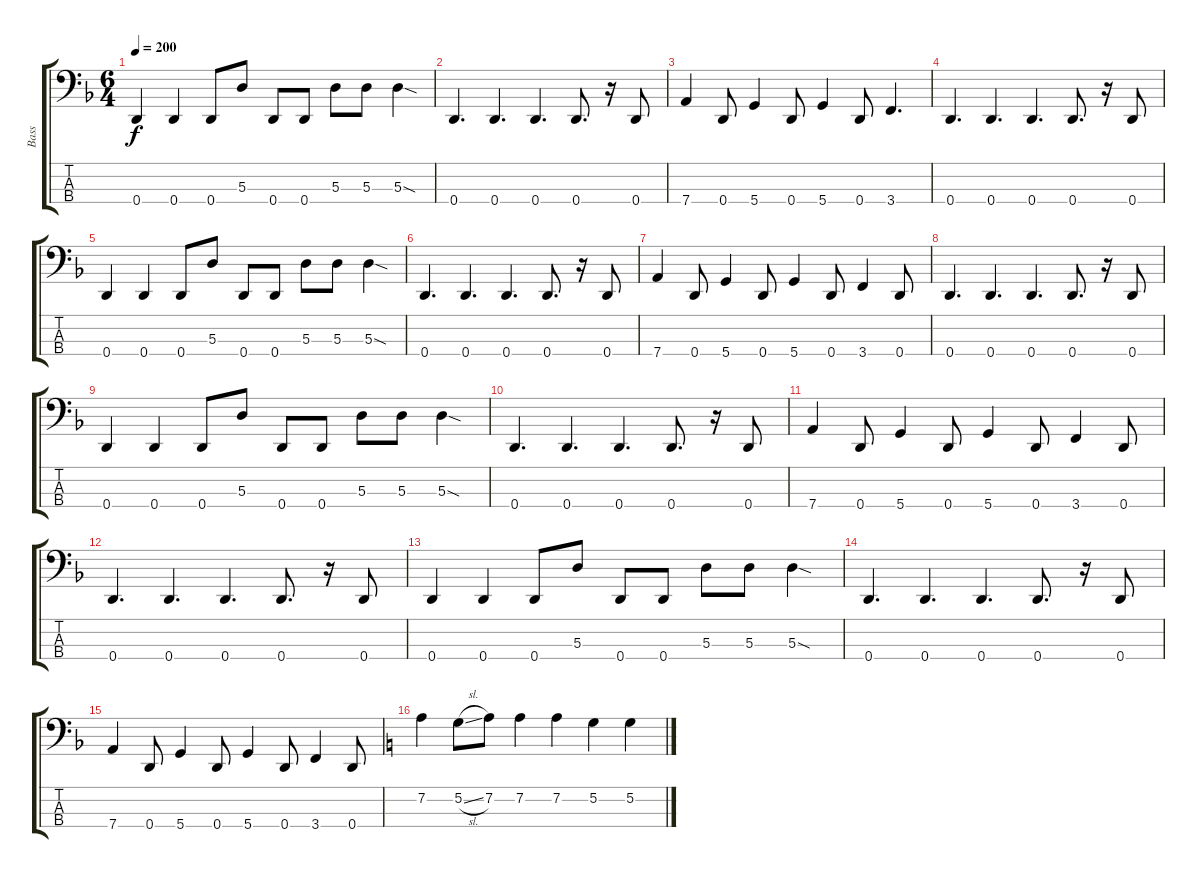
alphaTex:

\track ("Bass" "Bass") {instrument electricbassfinger}
\staff {score tabs}
\tuning (G2 D2 A1 D1) {hide}
\ts (6 4)
\tempo 200
\clef f4
\ks f
0.4.4{dy f} 0.4.4 0.4.8 5.3.8 0.4.8 0.4.8 5.3.8 5.3.8 5.3{sod}.4 |
0.4.4{d} 0.4.4{d} 0.4.4{d} 0.4.8{d} r.16 0.4.8 |
7.4.4 0.4.8 5.4.4 0.4.8 5.4.4 0.4.8 3.4.4{d} |
0.4.4{d} 0.4.4{d} 0.4.4{d} 0.4.8{d} r.16 0.4.8 |
0.4.4 0.4.4 0.4.8 5.3.8 0.4.8 0.4.8 5.3.8 5.3.8 5.3{sod}.4 |
0.4.4{d} 0.4.4{d} 0.4.4{d} 0.4.8{d} r.16 0.4.8 |
7.4.4 0.4.8 5.4.4 0.4.8 5.4.4 0.4.8 3.4.4 0.4.8 |
0.4.4{d} 0.4.4{d} 0.4.4{d} 0.4.8{d} r.16 0.4.8 |
0.4.4 0.4.4 0.4.8 5.3.8 0.4.8 0.4.8 5.3.8 5.3.8 5.3{sod}.4 |
0.4.4{d} 0.4.4{d} 0.4.4{d} 0.4.8{d} r.16 0.4.8 |
7.4.4 0.4.8 5.4.4 0.4.8 5.4.4 0.4.8 3.4.4 0.4.8 |
0.4.4{d} 0.4.4{d} 0.4.4{d} 0.4.8{d} r.16 0.4.8 |
0.4.4 0.4.4 0.4.8 5.3.8 0.4.8 0.4.8 5.3.8 5.3.8 5.3{sod}.4 |
0.4.4{d} 0.4.4{d} 0.4.4{d} 0.4.8{d} r.16 0.4.8 |
7.4.4 0.4.8 5.4.4 0.4.8 5.4.4 0.4.8 3.4.4 0.4.8 |
\ks c
7.2.4 5.2{sl}.8 7.2.8 7.2.4 7.2.4 5.2.4 5.2.4
